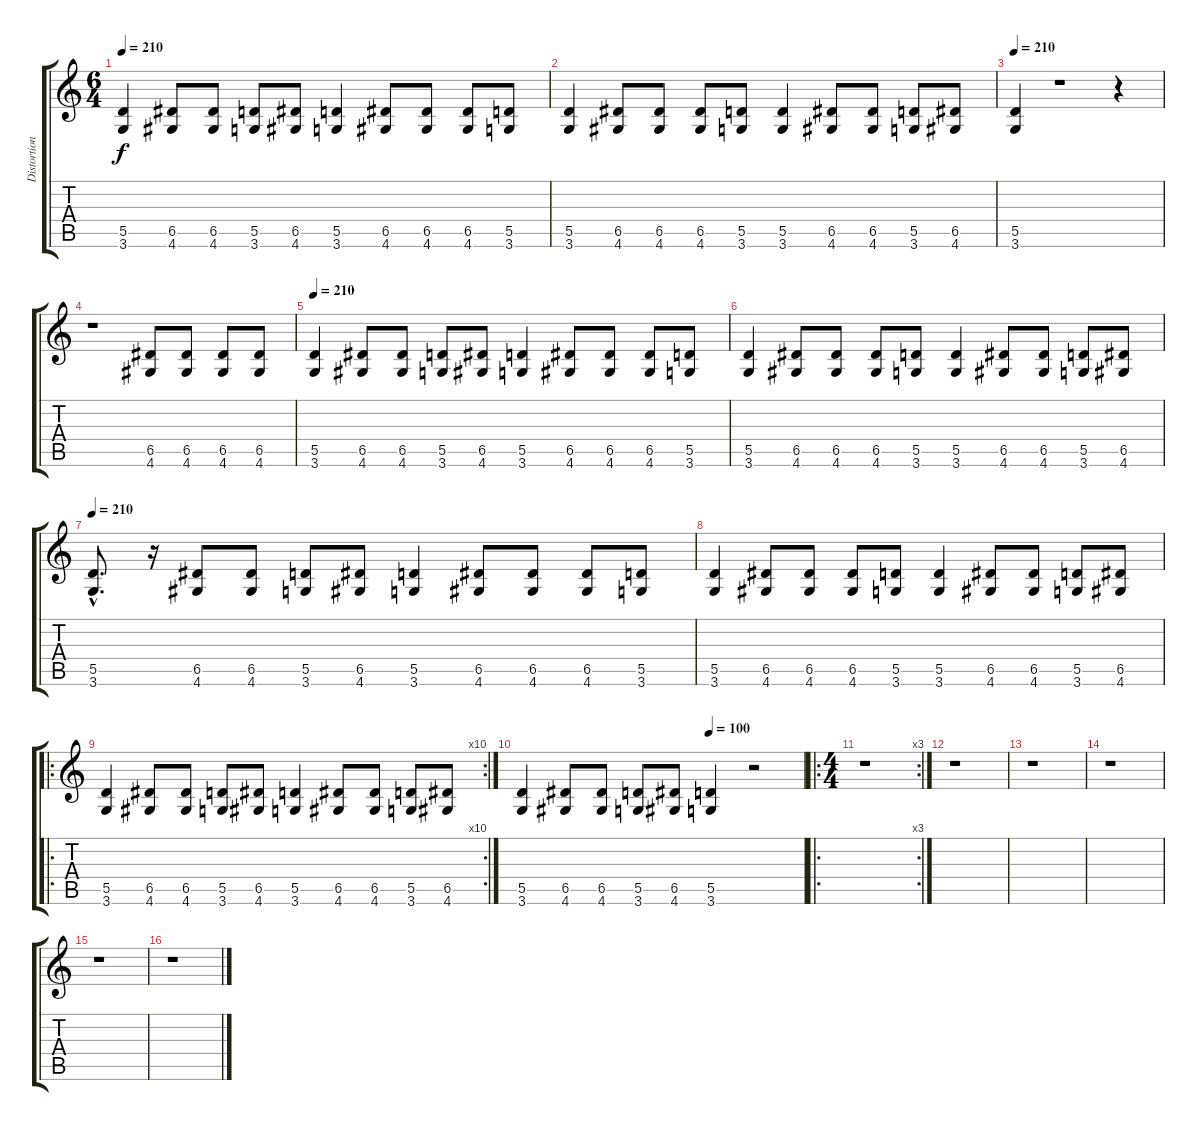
\track ("Distortion Gtr1" "Distortion") {instrument distortionguitar}
\staff {score tabs}
\tuning (E4 B3 G3 D3 A2 E2) {hide}
\ts (6 4)
\tempo 210
\clef g2
\ks c
(5.5 3.6).4{dy f} (6.5 4.6).8 (6.5 4.6).8 (5.5 3.6).8 (6.5 4.6).8 (5.5 3.6).4 (6.5 4.6).8 (6.5 4.6).8 (6.5 4.6).8 (5.5 3.6).8 |
(5.5 3.6).4 (6.5 4.6).8 (6.5 4.6).8 (6.5 4.6).8 (5.5 3.6).8 (5.5 3.6).4 (6.5 4.6).8 (6.5 4.6).8 (5.5 3.6).8 (6.5 4.6).8 |
\tempo 210
(5.5 3.6).4 r.1 r.4 |
r.1 (6.5 4.6).8 (6.5 4.6).8 (6.5 4.6).8 (6.5 4.6).8 |
\tempo 210
(5.5 3.6).4 (6.5 4.6).8 (6.5 4.6).8 (5.5 3.6).8 (6.5 4.6).8 (5.5 3.6).4 (6.5 4.6).8 (6.5 4.6).8 (6.5 4.6).8 (5.5 3.6).8 |
(5.5 3.6).4 (6.5 4.6).8 (6.5 4.6).8 (6.5 4.6).8 (5.5 3.6).8 (5.5 3.6).4 (6.5 4.6).8 (6.5 4.6).8 (5.5 3.6).8 (6.5 4.6).8 |
\tempo 210
(5.5{hac} 3.6{hac}).8{d} r.16 (6.5 4.6).8 (6.5 4.6).8 (5.5 3.6).8 (6.5 4.6).8 (5.5 3.6).4 (6.5 4.6).8 (6.5 4.6).8 (6.5 4.6).8 (5.5 3.6).8 |
(5.5 3.6).4 (6.5 4.6).8 (6.5 4.6).8 (6.5 4.6).8 (5.5 3.6).8 (5.5 3.6).4 (6.5 4.6).8 (6.5 4.6).8 (5.5 3.6).8 (6.5 4.6).8 |
\ro
\rc 10
(5.5 3.6).4 (6.5 4.6).8 (6.5 4.6).8 (5.5 3.6).8 (6.5 4.6).8 (5.5 3.6).4 (6.5 4.6).8 (6.5 4.6).8 (5.5 3.6).8 (6.5 4.6).8 |
\tempo (100 0.6666666666666666)
(5.5 3.6).4 (6.5 4.6).8 (6.5 4.6).8 (5.5 3.6).8 (6.5 4.6).8 (5.5 3.6).4 r.2 |
\ro
\rc 3
\ts (4 4)
r.1 |
r.1 |
r.1 |
r.1 |
r.1 |
r.1
